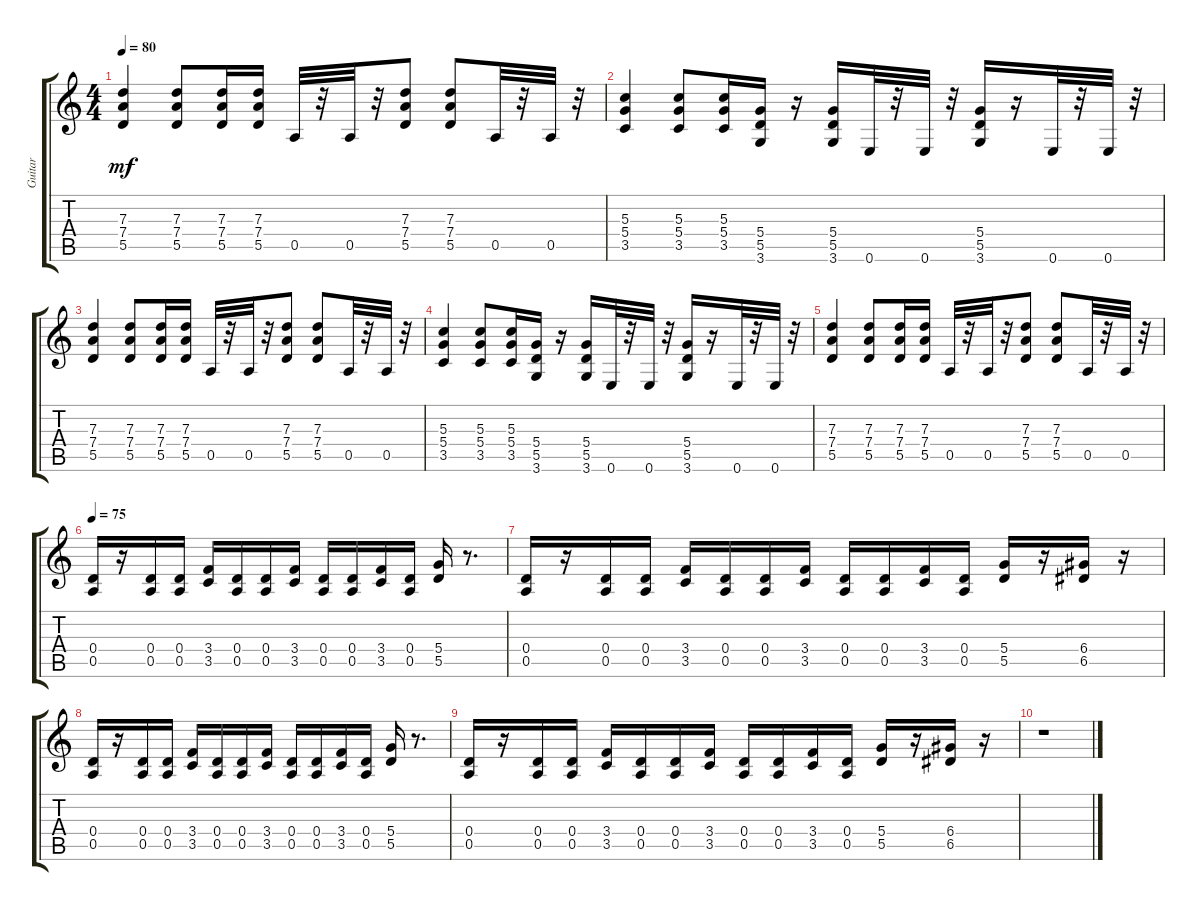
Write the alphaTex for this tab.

\track ("Guitar" "Guitar") {instrument overdrivenguitar}
\staff {score tabs}
\tuning (E4 B3 G3 D3 A2 E2) {hide}
\ts (4 4)
\tempo 80
\clef g2
\ks c
(7.3 7.4 5.5).4{dy mf} (7.3 7.4 5.5).8 (7.3 7.4 5.5).16 (7.3 7.4 5.5).16 0.5.32 r.32 0.5.32 r.32 (7.3 7.4 5.5).8 (7.3 7.4 5.5).8 0.5.32 r.32 0.5.32 r.32 |
(5.3 5.4 3.5).4 (5.3 5.4 3.5).8 (5.3 5.4 3.5).16 (5.4 5.5 3.6).16 r.16 (5.4 5.5 3.6).16 0.6.32 r.32 0.6.32 r.32 (5.4 5.5 3.6).16 r.16 0.6.32 r.32 0.6.32 r.32 |
(7.3 7.4 5.5).4 (7.3 7.4 5.5).8 (7.3 7.4 5.5).16 (7.3 7.4 5.5).16 0.5.32 r.32 0.5.32 r.32 (7.3 7.4 5.5).8 (7.3 7.4 5.5).8 0.5.32 r.32 0.5.32 r.32 |
(5.3 5.4 3.5).4 (5.3 5.4 3.5).8 (5.3 5.4 3.5).16 (5.4 5.5 3.6).16 r.16 (5.4 5.5 3.6).16 0.6.32 r.32 0.6.32 r.32 (5.4 5.5 3.6).16 r.16 0.6.32 r.32 0.6.32 r.32 |
(7.3 7.4 5.5).4 (7.3 7.4 5.5).8 (7.3 7.4 5.5).16 (7.3 7.4 5.5).16 0.5.32 r.32 0.5.32 r.32 (7.3 7.4 5.5).8 (7.3 7.4 5.5).8 0.5.32 r.32 0.5.32 r.32 |
\tempo 75
(0.4 0.5).16 r.16 (0.4 0.5).16 (0.4 0.5).16 (3.4 3.5).16 (0.4 0.5).16 (0.4 0.5).16 (3.4 3.5).16 (0.4 0.5).16 (0.4 0.5).16 (3.4 3.5).16 (0.4 0.5).16 (5.4 5.5).16 r.8{d} |
(0.4 0.5).16 r.16 (0.4 0.5).16 (0.4 0.5).16 (3.4 3.5).16 (0.4 0.5).16 (0.4 0.5).16 (3.4 3.5).16 (0.4 0.5).16 (0.4 0.5).16 (3.4 3.5).16 (0.4 0.5).16 (5.4 5.5).16 r.16 (6.4 6.5).16 r.16 |
(0.4 0.5).16 r.16 (0.4 0.5).16 (0.4 0.5).16 (3.4 3.5).16 (0.4 0.5).16 (0.4 0.5).16 (3.4 3.5).16 (0.4 0.5).16 (0.4 0.5).16 (3.4 3.5).16 (0.4 0.5).16 (5.4 5.5).16 r.8{d} |
(0.4 0.5).16 r.16 (0.4 0.5).16 (0.4 0.5).16 (3.4 3.5).16 (0.4 0.5).16 (0.4 0.5).16 (3.4 3.5).16 (0.4 0.5).16 (0.4 0.5).16 (3.4 3.5).16 (0.4 0.5).16 (5.4 5.5).16 r.16 (6.4 6.5).16 r.16 |
r.1
